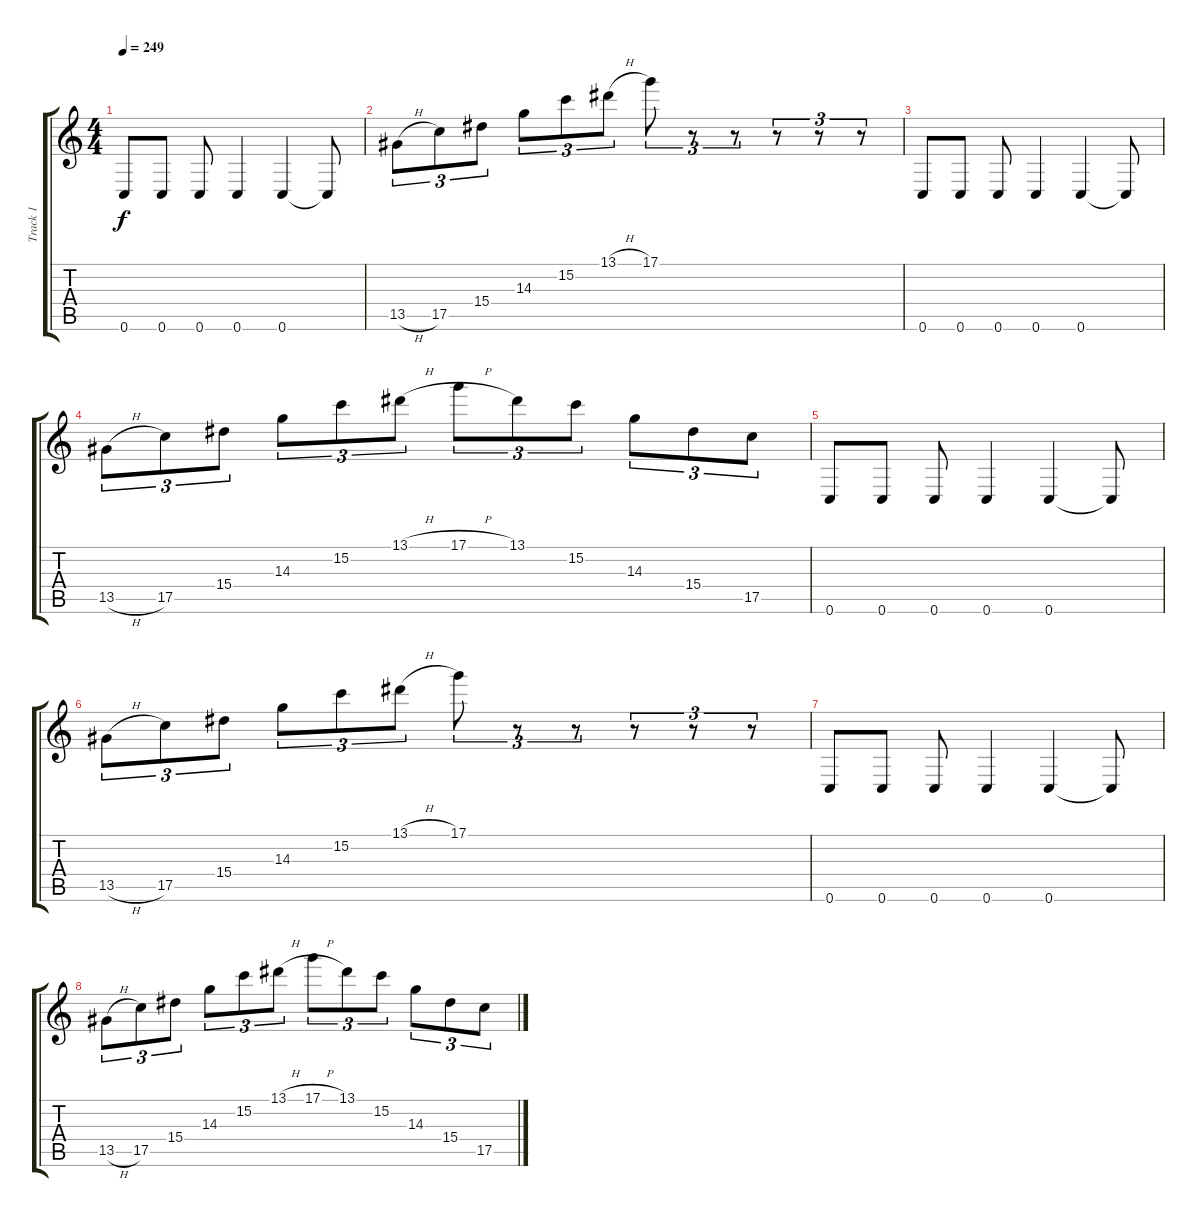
\track ("Track 1" "Track 1") {instrument distortionguitar}
\staff {score tabs}
\tuning (D4 A3 F3 C3 G2 C2) {hide}
\ts (4 4)
\tempo 249
\clef g2
\ks c
0.6.8{dy f} 0.6.8 0.6.8 0.6.4 0.6.4 0.6{t}.8 |
13.5{h}.8{tu (3 2)} 17.5.8{tu (3 2)} 15.4.8{tu (3 2)} 14.3.8{tu (3 2)} 15.2.8{tu (3 2)} 13.1{h}.8{tu (3 2)} 17.1.8{tu (3 2)} r.8{tu (3 2)} r.8{tu (3 2)} r.8{tu (3 2)} r.8{tu (3 2)} r.8{tu (3 2)} |
0.6.8 0.6.8 0.6.8 0.6.4 0.6.4 0.6{t}.8 |
13.5{h}.8{tu (3 2)} 17.5.8{tu (3 2)} 15.4.8{tu (3 2)} 14.3.8{tu (3 2)} 15.2.8{tu (3 2)} 13.1{h}.8{tu (3 2)} 17.1{h}.8{tu (3 2)} 13.1.8{tu (3 2)} 15.2.8{tu (3 2)} 14.3.8{tu (3 2)} 15.4.8{tu (3 2)} 17.5.8{tu (3 2)} |
0.6.8 0.6.8 0.6.8 0.6.4 0.6.4 0.6{t}.8 |
13.5{h}.8{tu (3 2)} 17.5.8{tu (3 2)} 15.4.8{tu (3 2)} 14.3.8{tu (3 2)} 15.2.8{tu (3 2)} 13.1{h}.8{tu (3 2)} 17.1.8{tu (3 2)} r.8{tu (3 2)} r.8{tu (3 2)} r.8{tu (3 2)} r.8{tu (3 2)} r.8{tu (3 2)} |
0.6.8 0.6.8 0.6.8 0.6.4 0.6.4 0.6{t}.8 |
13.5{h}.8{tu (3 2)} 17.5.8{tu (3 2)} 15.4.8{tu (3 2)} 14.3.8{tu (3 2)} 15.2.8{tu (3 2)} 13.1{h}.8{tu (3 2)} 17.1{h}.8{tu (3 2)} 13.1.8{tu (3 2)} 15.2.8{tu (3 2)} 14.3.8{tu (3 2)} 15.4.8{tu (3 2)} 17.5.8{tu (3 2)}
